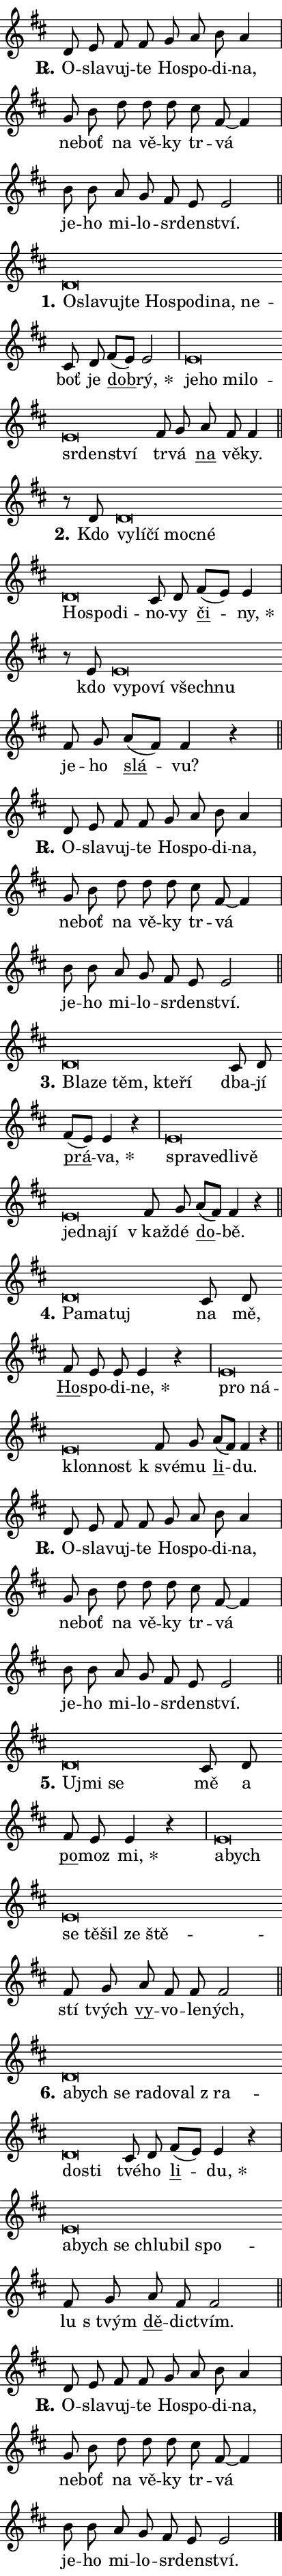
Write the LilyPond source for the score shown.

\version "2.22.1"
\header { tagline = "" }
\paper {
  indent = 0\cm
  top-margin = 0\cm
  right-margin = 0\cm
  bottom-margin = 0\cm
  left-margin = 0\cm
  paper-width = 7\cm
  page-breaking = #ly:one-page-breaking
  system-system-spacing.basic-distance = #11
  score-system-spacing.basic-distance = #11
  ragged-last = ##f
}


%% Author: Thomas Morley
%% https://lists.gnu.org/archive/html/lilypond-user/2020-05/msg00002.html
#(define (line-position grob)
"Returns position of @var[grob} in current system:
   @code{'start}, if at first time-step
   @code{'end}, if at last time-step
   @code{'middle} otherwise
"
  (let* ((col (ly:item-get-column grob))
         (ln (ly:grob-object col 'left-neighbor))
         (rn (ly:grob-object col 'right-neighbor))
         (col-to-check-left (if (ly:grob? ln) ln col))
         (col-to-check-right (if (ly:grob? rn) rn col))
         (break-dir-left
           (and
             (ly:grob-property col-to-check-left 'non-musical #f)
             (ly:item-break-dir col-to-check-left)))
         (break-dir-right
           (and
             (ly:grob-property col-to-check-right 'non-musical #f)
             (ly:item-break-dir col-to-check-right))))
        (cond ((eqv? 1 break-dir-left) 'start)
              ((eqv? -1 break-dir-right) 'end)
              (else 'middle))))

#(define (tranparent-at-line-position vctor)
  (lambda (grob)
  "Relying on @code{line-position} select the relevant enry from @var{vctor}.
Used to determine transparency,"
    (case (line-position grob)
      ((end) (not (vector-ref vctor 0)))
      ((middle) (not (vector-ref vctor 1)))
      ((start) (not (vector-ref vctor 2))))))

noteHeadBreakVisibility =
#(define-music-function (break-visibility)(vector?)
"Makes @code{NoteHead}s transparent relying on @var{break-visibility}"
#{
  \override NoteHead.transparent =
    #(tranparent-at-line-position break-visibility)
#})

#(define delete-ledgers-for-transparent-note-heads
  (lambda (grob)
    "Reads whether a @code{NoteHead} is transparent.
If so this @code{NoteHead} is removed from @code{'note-heads} from
@var{grob}, which is supposed to be @code{LedgerLineSpanner}.
As a result ledgers are not printed for this @code{NoteHead}"
    (let* ((nhds-array (ly:grob-object grob 'note-heads))
           (nhds-list
             (if (ly:grob-array? nhds-array)
                 (ly:grob-array->list nhds-array)
                 '()))
           ;; Relies on the transparent-property being done before
           ;; Staff.LedgerLineSpanner.after-line-breaking is executed.
           ;; This is fragile ...
           (to-keep
             (remove
               (lambda (nhd)
                 (ly:grob-property nhd 'transparent #f))
               nhds-list)))
      ;; TODO find a better method to iterate over grob-arrays, similiar
      ;; to filter/remove etc for lists
      ;; For now rebuilt from scratch
      (set! (ly:grob-object grob 'note-heads)  '())
      (for-each
        (lambda (nhd)
          (ly:pointer-group-interface::add-grob grob 'note-heads nhd))
        to-keep))))

hideNotes = {
  \noteHeadBreakVisibility #begin-of-line-visible
}
unHideNotes = {
  \noteHeadBreakVisibility #all-visible
}

% work-around for resetting accidentals
% https://lilypond.org/doc/v2.23/Documentation/notation/displaying-rhythms#unmetered-music
cadenzaMeasure = {
  \cadenzaOff
  \partial 1024 s1024
  \cadenzaOn
}

#(define-markup-command (accent layout props text) (markup?)
  "Underline accented syllable"
  (interpret-markup layout props
    #{\markup \override #'(offset . 4.3) \underline { #text }#}))

responsum = \markup \concat {
  "R" \hspace #-1.05 \path #0.1 #'((moveto 0 0.07) (lineto 0.9 0.8)) \hspace #0.05 "."
}

\layout {
    \context {
        \Staff
        \remove "Time_signature_engraver"
        \override LedgerLineSpanner.after-line-breaking = #delete-ledgers-for-transparent-note-heads
    }
    \context {
        \Voice {
            \override NoteHead.output-attributes = #'((class . "notehead"))
            \override Hairpin.height = #0.55
        }
    }
    \context {
        \Lyrics {
            \override StanzaNumber.output-attributes = #'((class . "stanzanumber"))
            \override LyricSpace.minimum-distance = #0.9
            \override LyricText.font-name = #"TeX Gyre Schola"
            \override LyricText.font-size = 1
            \override StanzaNumber.font-name = #"TeX Gyre Schola Bold"
            \override StanzaNumber.font-size = 1
        }
    }
}

% magnetic-lyrics.ily
%
%   written by
%     Jean Abou Samra <jean@abou-samra.fr>
%     Werner Lemberg <wl@gnu.org>
%
%   adapted by
%     Jiri Hon <jiri.hon@gmail.com>
%
% Version 2022-Apr-15

% https://www.mail-archive.com/lilypond-user@gnu.org/msg149350.html

#(define (Left_hyphen_pointer_engraver context)
   "Collect syllable-hyphen-syllable occurrences in lyrics and store
them in properties.  This engraver only looks to the left.  For
example, if the lyrics input is @code{foo -- bar}, it does the
following.

@itemize @bullet
@item
Set the @code{text} property of the @code{LyricHyphen} grob between
@q{foo} and @q{bar} to @code{foo}.

@item
Set the @code{left-hyphen} property of the @code{LyricText} grob with
text @q{foo} to the @code{LyricHyphen} grob between @q{foo} and
@q{bar}.
@end itemize

Use this auxiliary engraver in combination with the
@code{lyric-@/text::@/apply-@/magnetic-@/offset!} hook."
   (let ((hyphen #f)
         (text #f))
     (make-engraver
      (acknowledgers
       ((lyric-syllable-interface engraver grob source-engraver)
        (set! text grob)))
      (end-acknowledgers
       ((lyric-hyphen-interface engraver grob source-engraver)
        ;(when (not (grob::has-interface grob 'lyric-space-interface))
          (set! hyphen grob)));)
      ((stop-translation-timestep engraver)
       (when (and text hyphen)
         (ly:grob-set-object! text 'left-hyphen hyphen))
       (set! text #f)
       (set! hyphen #f)))))

#(define (lyric-text::apply-magnetic-offset! grob)
   "If the space between two syllables is less than the value in
property @code{LyricText@/.details@/.squash-threshold}, move the right
syllable to the left so that it gets concatenated with the left
syllable.

Use this function as a hook for
@code{LyricText@/.after-@/line-@/breaking} if the
@code{Left_@/hyphen_@/pointer_@/engraver} is active."
   (let ((hyphen (ly:grob-object grob 'left-hyphen #f)))
     (when hyphen
       (let ((left-text (ly:spanner-bound hyphen LEFT)))
         (when (grob::has-interface left-text 'lyric-syllable-interface)
           (let* ((common (ly:grob-common-refpoint grob left-text X))
                  (this-x-ext (ly:grob-extent grob common X))
                  (left-x-ext
                   (begin
                     ;; Trigger magnetism for left-text.
                     (ly:grob-property left-text 'after-line-breaking)
                     (ly:grob-extent left-text common X)))
                  ;; `delta` is the gap width between two syllables.
                  (delta (- (interval-start this-x-ext)
                            (interval-end left-x-ext)))
                  (details (ly:grob-property grob 'details))
                  (threshold (assoc-get 'squash-threshold details 0.2)))
             (when (< delta threshold)
               (let* (;; We have to manipulate the input text so that
                      ;; ligatures crossing syllable boundaries are not
                      ;; disabled.  For languages based on the Latin
                      ;; script this is essentially a beautification.
                      ;; However, for non-Western scripts it can be a
                      ;; necessity.
                      (lt (ly:grob-property left-text 'text))
                      (rt (ly:grob-property grob 'text))
                      (is-space (grob::has-interface hyphen 'lyric-space-interface))
                      (space (if is-space " " ""))
                      (space-markup (grob-interpret-markup grob " "))
                      (space-size (interval-length (ly:stencil-extent space-markup X)))
                      (extra-delta (if is-space space-size 0))
                      ;; Append new syllable.
                      (ltrt-space (if (and (string? lt) (string? rt))
                                (string-append lt space rt)
                                (make-concat-markup (list lt space rt))))
                      ;; Right-align `ltrt` to the right side.
                      (ltrt-space-markup (grob-interpret-markup
                               grob
                               (make-translate-markup
                                (cons (interval-length this-x-ext) 0)
                                (make-right-align-markup ltrt-space)))))
                 (begin
                   ;; Don't print `left-text`.
                   (ly:grob-set-property! left-text 'stencil #f)
                   ;; Set text and stencil (which holds all collected
                   ;; syllables so far) and shift it to the left.
                   (ly:grob-set-property! grob 'text ltrt-space)
                   (ly:grob-set-property! grob 'stencil ltrt-space-markup)
                   (ly:grob-translate-axis! grob (- (- delta extra-delta)) X))))))))))


#(define (lyric-hyphen::displace-bounds-first grob)
   ;; Make very sure this callback isn't triggered too early.
   (let ((left (ly:spanner-bound grob LEFT))
         (right (ly:spanner-bound grob RIGHT)))
     (ly:grob-property left 'after-line-breaking)
     (ly:grob-property right 'after-line-breaking)
     (ly:lyric-hyphen::print grob)))

squashThreshold = #0.4

\layout {
  \context {
    \Lyrics
    \consists #Left_hyphen_pointer_engraver
    \override LyricText.after-line-breaking =
      #lyric-text::apply-magnetic-offset!
    \override LyricHyphen.stencil = #lyric-hyphen::displace-bounds-first
    \override LyricText.details.squash-threshold = \squashThreshold
    \override LyricHyphen.minimum-distance = 0
    \override LyricHyphen.minimum-length = \squashThreshold
  }
}

squash = \override LyricText.details.squash-threshold = 9999
unSquash = \override LyricText.details.squash-threshold = \squashThreshold

left = \override LyricText.self-alignment-X = #LEFT
unLeft = \revert LyricText.self-alignment-X

starOffset = #(lambda (grob) 
                (let ((x_offset (ly:self-alignment-interface::aligned-on-x-parent grob)))
                  (if (= x_offset 0) 0 (+ x_offset 1.2))))

star = #(define-music-function (syllable)(string?)
"Append star separator at the end of a syllable"
#{
  \once \override LyricText.X-offset = #starOffset
  \lyricmode { \markup {
    #syllable
    \override #'((font-name . "TeX Gyre Schola Bold")) \hspace #0.2 \lower #0.65 \larger "*"
  } }
#})

starAccent = #(define-music-function (syllable)(string?)
"Append star separator at the end of a syllable and make accent"
#{
  \once \override LyricText.X-offset = #starOffset
  \lyricmode { \markup {
    \accent #syllable
    \override #'((font-name . "TeX Gyre Schola Bold")) \hspace #0.2 \lower #0.65 \larger "*"
  } }
#})

breath = #(define-music-function (syllable)(string?)
"Append breathing indicator at the end of a syllable"
#{
  \lyricmode { \markup { #syllable "+" } }
#})

optionalBreath = #(define-music-function (syllable)(string?)
"Append optional breathing indicator at the end of a syllable"
#{
  \lyricmode { \markup { #syllable "(+)" } }
#})


\score {
    <<
        \new Voice = "melody" { \cadenzaOn \key d \major \relative { d'8 e fis fis g a b a4 \cadenzaMeasure \bar "|" g8 b d d d \bar "" cis fis,~ fis4 \cadenzaMeasure \bar "|" b8 b a g fis e e2 \cadenzaMeasure \bar "||" \break }
\relative { d'\breve*1/16 \hideNotes \breve*1/16 \bar "" \breve*1/16 \bar "" \breve*1/16 \bar "" \breve*1/16 \bar "" \breve*1/16 \bar "" \breve*1/16 \bar "" \breve*1/16 \breve*1/16 \bar "" \unHideNotes cis8 d \bar "" fis[( e)] e2 \cadenzaMeasure \bar "|" e\breve*1/16 \hideNotes \breve*1/16 \bar "" \breve*1/16 \bar "" \breve*1/16 \bar "" \breve*1/16 \bar "" \breve*1/16 \breve*1/16 \bar "" \unHideNotes fis8 g \bar "" a fis fis4 \cadenzaMeasure \bar "||" \break }
\relative { r8 d'8 d\breve*1/16 \hideNotes \breve*1/16 \bar "" \breve*1/16 \bar "" \breve*1/16 \bar "" \breve*1/16 \bar "" \breve*1/16 \bar "" \breve*1/16 \breve*1/16 \bar "" \unHideNotes cis8 d \bar "" fis[( e)] e4 \cadenzaMeasure \bar "|" r8 e8 e\breve*1/16 \hideNotes \breve*1/16 \bar "" \breve*1/16 \bar "" \breve*1/16 \breve*1/16 \bar "" \unHideNotes fis8 g \bar "" a[( fis)] fis4 r \cadenzaMeasure \bar "||" \break }
\relative { d'8 e fis fis g a b a4 \cadenzaMeasure \bar "|" g8 b d d d \bar "" cis fis,~ fis4 \cadenzaMeasure \bar "|" b8 b a g fis e e2 \cadenzaMeasure \bar "||" \break }
\relative { d'\breve*1/16 \hideNotes \breve*1/16 \bar "" \breve*1/16 \bar "" \breve*1/16 \breve*1/16 \bar "" \unHideNotes cis8 d \bar "" fis[( e)] e4 r \cadenzaMeasure \bar "|" e\breve*1/16 \hideNotes \breve*1/16 \bar "" \breve*1/16 \bar "" \breve*1/16 \bar "" \breve*1/16 \bar "" \breve*1/16 \breve*1/16 \bar "" \unHideNotes fis8 g \bar "" a[( fis)] fis4 r \cadenzaMeasure \bar "||" \break }
\relative { d'\breve*1/16 \hideNotes \breve*1/16 \breve*1/16 \bar "" \unHideNotes cis8 d \bar "" fis e e e4 r \cadenzaMeasure \bar "|" e\breve*1/16 \hideNotes \breve*1/16 \bar "" \breve*1/16 \breve*1/16 \bar "" \unHideNotes fis8 g \bar "" a[( fis)] fis4 r \cadenzaMeasure \bar "||" \break }
\relative { d'8 e fis fis g a b a4 \cadenzaMeasure \bar "|" g8 b d d d \bar "" cis fis,~ fis4 \cadenzaMeasure \bar "|" b8 b a g fis e e2 \cadenzaMeasure \bar "||" \break }
\relative { d'\breve*1/16 \hideNotes \breve*1/16 \breve*1/16 \bar "" \unHideNotes cis8 d \bar "" fis e e4 r \cadenzaMeasure \bar "|" e\breve*1/16 \hideNotes \breve*1/16 \bar "" \breve*1/16 \bar "" \breve*1/16 \bar "" \breve*1/16 \bar "" \breve*1/16 \breve*1/16 \bar "" \unHideNotes fis8 g \bar "" a fis fis fis2 \cadenzaMeasure \bar "||" \break }
\relative { d'\breve*1/16 \hideNotes \breve*1/16 \bar "" \breve*1/16 \bar "" \breve*1/16 \bar "" \breve*1/16 \bar "" \breve*1/16 \bar "" \breve*1/16 \bar "" \breve*1/16 \breve*1/16 \bar "" \unHideNotes cis8 d \bar "" fis[( e)] e4 r \cadenzaMeasure \bar "|" e\breve*1/16 \hideNotes \breve*1/16 \bar "" \breve*1/16 \bar "" \breve*1/16 \bar "" \breve*1/16 \breve*1/16 \bar "" \unHideNotes fis8 g \bar "" a fis fis2 \cadenzaMeasure \bar "||" \break }
\relative { d'8 e fis fis g a b a4 \cadenzaMeasure \bar "|" g8 b d d d \bar "" cis fis,~ fis4 \cadenzaMeasure \bar "|" b8 b a g fis e e2 \cadenzaMeasure \bar "||" \break } \bar "|." }
        \new Lyrics \lyricsto "melody" { \lyricmode { \set stanza = \responsum
O -- sla -- vuj -- te Ho -- spo -- di -- na, ne -- boť na vě -- ky tr -- vá je -- ho mi -- lo -- sr -- den -- ství.
\set stanza = "1."
\left O -- \squash sla -- vuj -- te Ho -- spo -- di -- na, ne -- \unLeft \unSquash boť je \markup \accent dob -- \star rý, \left je -- \squash ho mi -- lo -- sr -- den -- ství \unLeft \unSquash tr -- vá \markup \accent na vě -- ky.
\set stanza = "2."
Kdo \left vy -- \squash lí -- čí moc -- né Ho -- spo -- di -- \unLeft \unSquash no -- vy \markup \accent či -- \star ny, kdo \left vy -- \squash po -- ví všech -- nu \unLeft \unSquash je -- ho \markup \accent slá -- vu?
\set stanza = \responsum
O -- sla -- vuj -- te Ho -- spo -- di -- na, ne -- boť na vě -- ky tr -- vá je -- ho mi -- lo -- sr -- den -- ství.
\set stanza = "3."
\left Bla -- \squash ze těm, kte -- ří \unLeft \unSquash dba -- jí \markup \accent prá -- \star va, \left spra -- \squash ved -- li -- vě jed -- na -- jí \unLeft \unSquash "v kaž" -- dé \markup \accent do -- bě.
\set stanza = "4."
\left Pa -- \squash ma -- tuj \unLeft \unSquash na mě, \markup \accent Ho -- spo -- di -- \star ne, \left pro \squash ná -- klon -- nost \unLeft \unSquash "k své" -- mu \markup \accent li -- du.
\set stanza = \responsum
O -- sla -- vuj -- te Ho -- spo -- di -- na, ne -- boť na vě -- ky tr -- vá je -- ho mi -- lo -- sr -- den -- ství.
\set stanza = "5."
\left U -- \squash jmi se \unLeft \unSquash mě a \markup \accent po -- moz \star mi, \left a -- \squash bych se tě -- šil ze ště -- \unLeft \unSquash stí tvých \markup \accent vy -- vo -- le -- ných,
\set stanza = "6."
\left a -- \squash bych se ra -- do -- val "z ra" -- do -- sti \unLeft \unSquash tvé -- ho \markup \accent li -- \star du, \left a -- \squash bych se chlu -- bil spo -- \unLeft \unSquash lu "s tvým" \markup \accent dě -- dic -- tvím.
\set stanza = \responsum
O -- sla -- vuj -- te Ho -- spo -- di -- na, ne -- boť na vě -- ky tr -- vá je -- ho mi -- lo -- sr -- den -- ství. } }
    >>
    \layout {}
}
